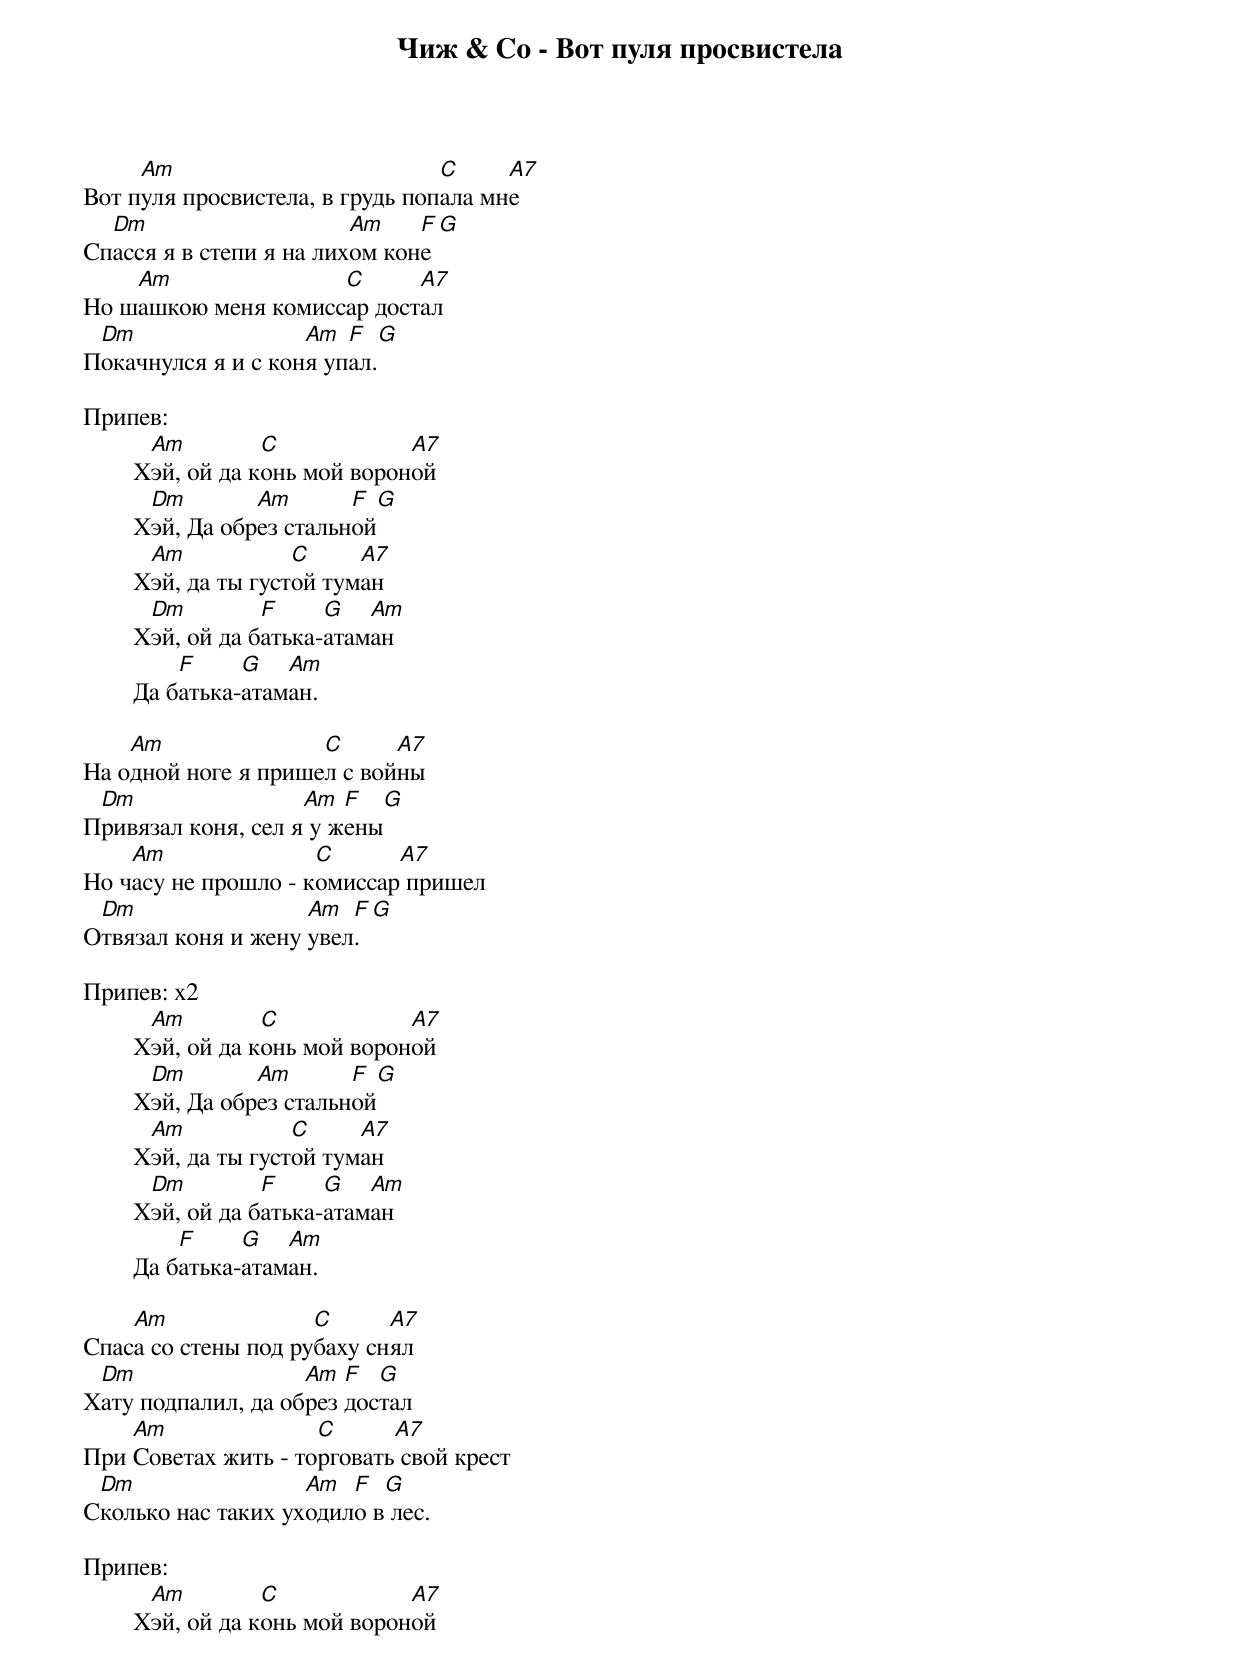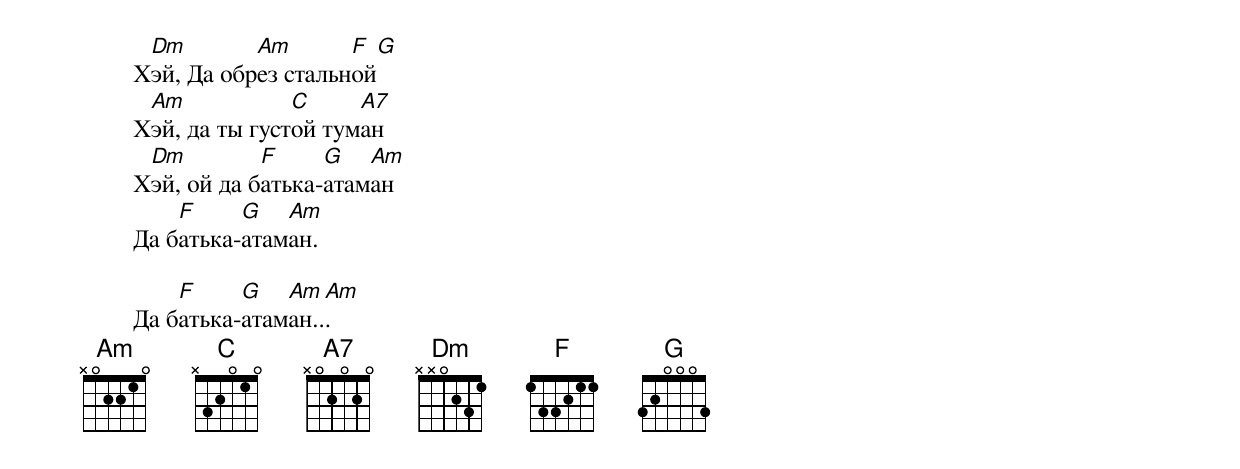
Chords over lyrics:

Чиж & Co - Вот пуля просвистела

     Am                          C     A7
Вот пуля просвистела, в грудь попала мне
  Dm                     Am    F  G
Спасся я в степи я на лихом коне
    Am               C      A7
Но шашкою меня комиссар достал
 Dm                 Am  F  G
Покачнулся я и с коня упал.

Припев:
	 Am         C            A7
	Хэй, ой да конь мой вороной
	 Dm        Am       F  G
	Хэй, Да обрез стальной
	 Am            C     A7
	Хэй, да ты густой туман
	 Dm         F     G   Am
	Хэй, ой да батька-атаман
	    F     G   Am
	Да батька-атаман.

    Am               C      A7
На одной ноге я пришел с войны
 Dm                 Am  F  G
Привязал коня, сел я у жены
    Am               C      A7
Но часу не прошло - комиссар пришел
 Dm                 Am  F G
Отвязал коня и жену увел.

Припев: x2
	 Am         C            A7
	Хэй, ой да конь мой вороной
	 Dm        Am       F  G
	Хэй, Да обрез стальной
	 Am            C     A7
	Хэй, да ты густой туман
	 Dm         F     G   Am
	Хэй, ой да батька-атаман
	    F     G   Am
	Да батька-атаман.

    Am               C      A7
Спаса со стены под рубаху снял
 Dm                 Am  F  G
Хату подпалил, да обрез достал
    Am               C      A7
При Советах жить - торговать свой крест
 Dm                 Am  F  G
Сколько нас таких уходило в лес.

Припев:
	 Am         C            A7
	Хэй, ой да конь мой вороной
	 Dm        Am       F  G
	Хэй, Да обрез стальной
	 Am            C     A7
	Хэй, да ты густой туман
	 Dm         F     G   Am
	Хэй, ой да батька-атаман
	    F     G   Am
	Да батька-атаман.

            F     G   Am  Am
        Да батька-атаман...
